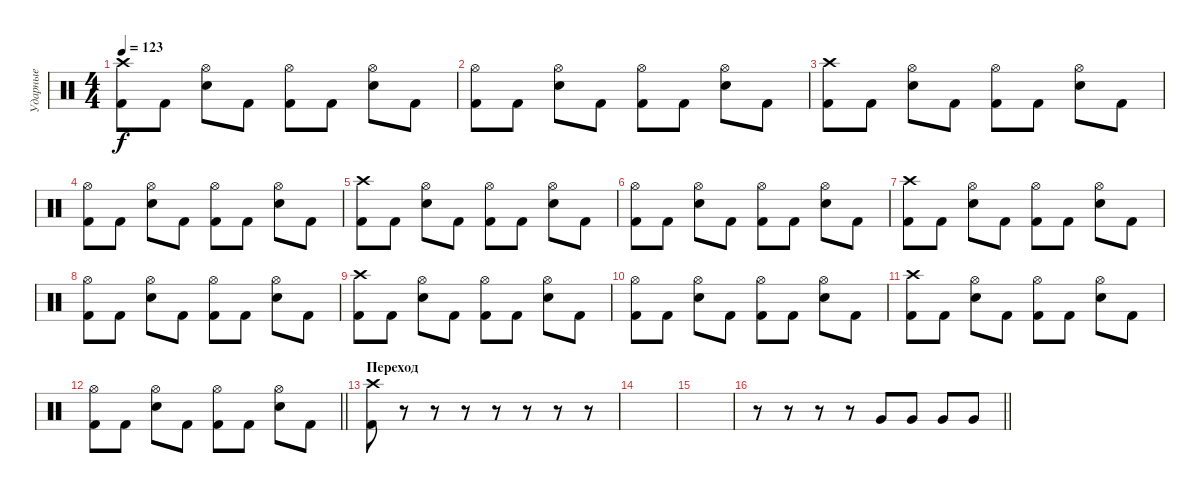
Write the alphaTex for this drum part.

\track ("Ударные" "Ударные") {instrument percussion}
\staff {score}
\articulation defaults
\ts (4 4)
\tempo 123
\clef neutral
\ks c
("Crash high (hit)" "Kick (hit) 2").8{dy f} "Kick (hit) 2".8 ("Hi-Hat (open)" "Electric Snare (hit)").8 "Kick (hit) 2".8 ("Hi-Hat (open)" "Kick (hit) 2").8 "Kick (hit) 2".8 ("Hi-Hat (open)" "Electric Snare (hit)").8 "Kick (hit) 2".8 |
("Hi-Hat (open)" "Kick (hit) 2").8 "Kick (hit) 2".8 ("Hi-Hat (open)" "Electric Snare (hit)").8 "Kick (hit) 2".8 ("Hi-Hat (open)" "Kick (hit) 2").8 "Kick (hit) 2".8 ("Hi-Hat (open)" "Electric Snare (hit)").8 "Kick (hit) 2".8 |
("Crash high (hit)" "Kick (hit) 2").8 "Kick (hit) 2".8 ("Hi-Hat (open)" "Electric Snare (hit)").8 "Kick (hit) 2".8 ("Hi-Hat (open)" "Kick (hit) 2").8 "Kick (hit) 2".8 ("Hi-Hat (open)" "Electric Snare (hit)").8 "Kick (hit) 2".8 |
("Hi-Hat (open)" "Kick (hit) 2").8 "Kick (hit) 2".8 ("Hi-Hat (open)" "Electric Snare (hit)").8 "Kick (hit) 2".8 ("Hi-Hat (open)" "Kick (hit) 2").8 "Kick (hit) 2".8 ("Hi-Hat (open)" "Electric Snare (hit)").8 "Kick (hit) 2".8 |
("Crash high (hit)" "Kick (hit) 2").8 "Kick (hit) 2".8 ("Hi-Hat (open)" "Electric Snare (hit)").8 "Kick (hit) 2".8 ("Hi-Hat (open)" "Kick (hit) 2").8 "Kick (hit) 2".8 ("Hi-Hat (open)" "Electric Snare (hit)").8 "Kick (hit) 2".8 |
("Hi-Hat (open)" "Kick (hit) 2").8 "Kick (hit) 2".8 ("Hi-Hat (open)" "Electric Snare (hit)").8 "Kick (hit) 2".8 ("Hi-Hat (open)" "Kick (hit) 2").8 "Kick (hit) 2".8 ("Hi-Hat (open)" "Electric Snare (hit)").8 "Kick (hit) 2".8 |
("Crash high (hit)" "Kick (hit) 2").8 "Kick (hit) 2".8 ("Hi-Hat (open)" "Electric Snare (hit)").8 "Kick (hit) 2".8 ("Hi-Hat (open)" "Kick (hit) 2").8 "Kick (hit) 2".8 ("Hi-Hat (open)" "Electric Snare (hit)").8 "Kick (hit) 2".8 |
("Hi-Hat (open)" "Kick (hit) 2").8 "Kick (hit) 2".8 ("Hi-Hat (open)" "Electric Snare (hit)").8 "Kick (hit) 2".8 ("Hi-Hat (open)" "Kick (hit) 2").8 "Kick (hit) 2".8 ("Hi-Hat (open)" "Electric Snare (hit)").8 "Kick (hit) 2".8 |
("Crash high (hit)" "Kick (hit) 2").8 "Kick (hit) 2".8 ("Hi-Hat (open)" "Electric Snare (hit)").8 "Kick (hit) 2".8 ("Hi-Hat (open)" "Kick (hit) 2").8 "Kick (hit) 2".8 ("Hi-Hat (open)" "Electric Snare (hit)").8 "Kick (hit) 2".8 |
("Hi-Hat (open)" "Kick (hit) 2").8 "Kick (hit) 2".8 ("Hi-Hat (open)" "Electric Snare (hit)").8 "Kick (hit) 2".8 ("Hi-Hat (open)" "Kick (hit) 2").8 "Kick (hit) 2".8 ("Hi-Hat (open)" "Electric Snare (hit)").8 "Kick (hit) 2".8 |
("Crash high (hit)" "Kick (hit) 2").8 "Kick (hit) 2".8 ("Hi-Hat (open)" "Electric Snare (hit)").8 "Kick (hit) 2".8 ("Hi-Hat (open)" "Kick (hit) 2").8 "Kick (hit) 2".8 ("Hi-Hat (open)" "Electric Snare (hit)").8 "Kick (hit) 2".8 |
\barLineRight lightlight
("Hi-Hat (open)" "Kick (hit) 2").8 "Kick (hit) 2".8 ("Hi-Hat (open)" "Electric Snare (hit)").8 "Kick (hit) 2".8 ("Hi-Hat (open)" "Kick (hit) 2").8 "Kick (hit) 2".8 ("Hi-Hat (open)" "Electric Snare (hit)").8 "Kick (hit) 2".8 |
\section ("" "Переход ")
("Crash high (hit)" "Kick (hit) 2").8 r.8 r.8 r.8 r.8 r.8 r.8 r.8 |
|
|
\barLineRight lightlight
r.8 r.8 r.8 r.8 "Very Low Tom (hit)".8 "Very Low Tom (hit)".8 "Very Low Tom (hit)".8 "Very Low Tom (hit)".8
